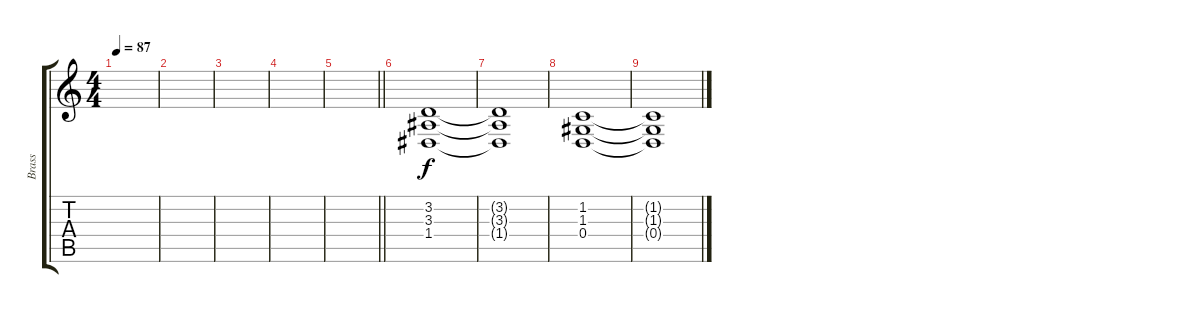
\track ("Brass" "Brass") {instrument brasssection}
\staff {score tabs}
\tuning (E4 B3 G3 D3 A2 E2) {hide}
\ts (4 4)
\tempo 87
\clef g2
\ks c
|
|
|
|
\barLineRight lightlight
|
(3.2 3.3 1.4).1 |
(3.2{t} 3.3{t} 1.4{t}).1 |
(1.2 1.3 0.4).1 |
(1.2{t} 1.3{t} 0.4{t}).1
